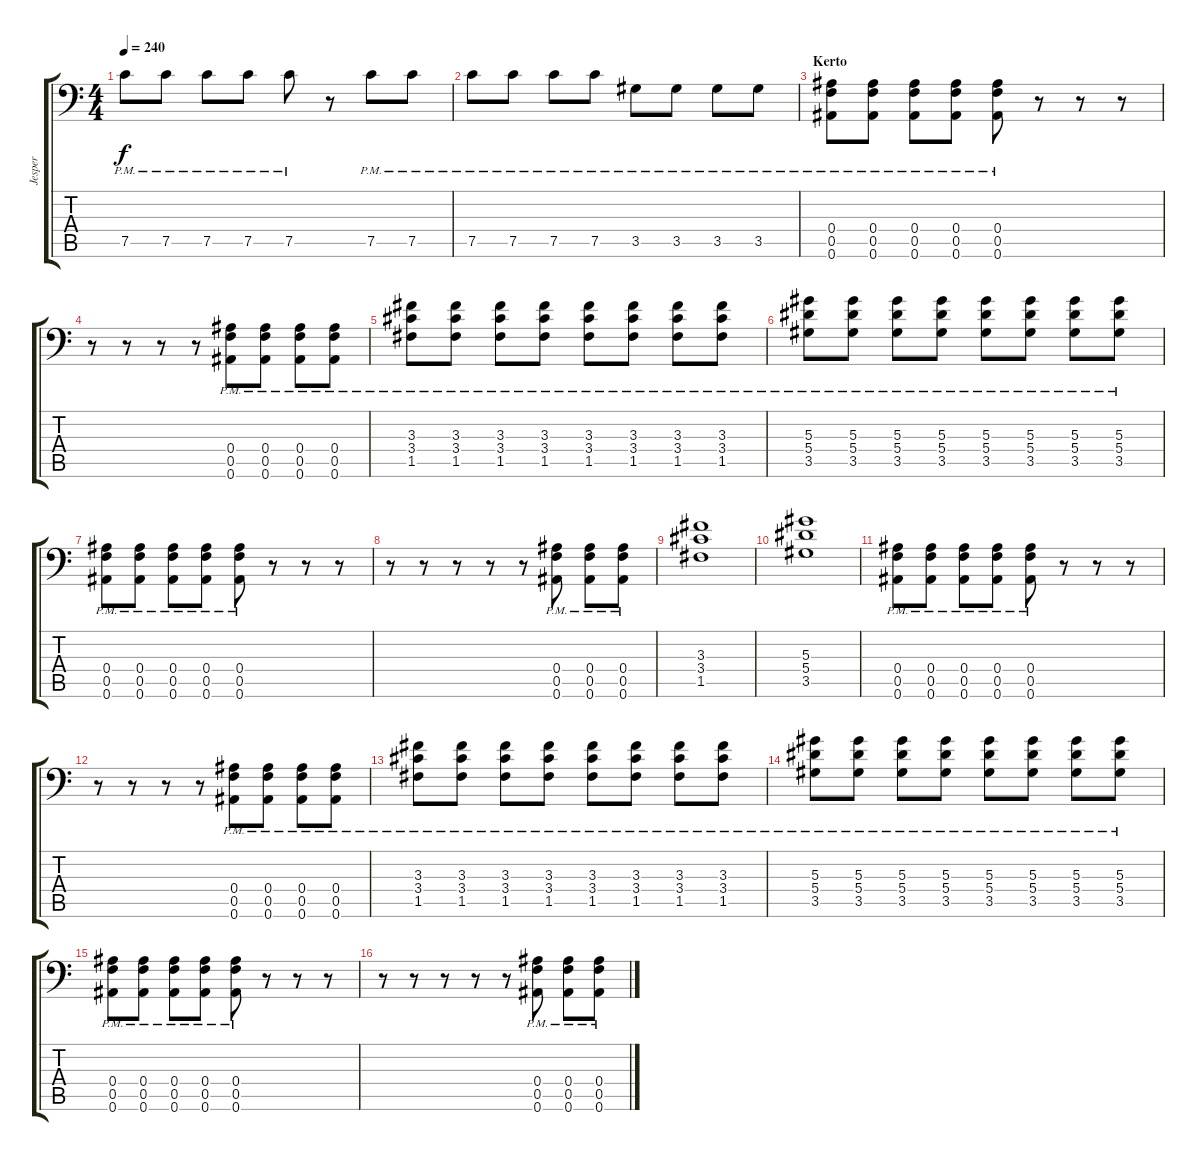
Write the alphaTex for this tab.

\track ("Jesper" "Jesper") {instrument distortionguitar}
\staff {score tabs}
\tuning (C4 G3 Eb3 Bb2 F2 Bb1) {hide}
\ts (4 4)
\tempo 240
\clef f4
\ks c
7.5{pm}.8{dy f} 7.5{pm}.8 7.5{pm}.8 7.5{pm}.8 7.5{pm}.8 r.8 7.5{pm}.8 7.5{pm}.8 |
7.5{pm}.8 7.5{pm}.8 7.5{pm}.8 7.5{pm}.8 3.5{pm}.8 3.5{pm}.8 3.5{pm}.8 3.5{pm}.8 |
\section ("" "Kerto")
(0.4{pm} 0.5{pm} 0.6{pm}).8 (0.4{pm} 0.5{pm} 0.6{pm}).8 (0.4{pm} 0.5{pm} 0.6{pm}).8 (0.4{pm} 0.5{pm} 0.6{pm}).8 (0.4{pm} 0.5{pm} 0.6{pm}).8 r.8 r.8 r.8 |
r.8 r.8 r.8 r.8 (0.4{pm} 0.5{pm} 0.6{pm}).8 (0.4{pm} 0.5{pm} 0.6{pm}).8 (0.4{pm} 0.5{pm} 0.6{pm}).8 (0.4{pm} 0.5{pm} 0.6{pm}).8 |
(3.3{pm} 3.4{pm} 1.5{pm}).8 (3.3{pm} 3.4{pm} 1.5{pm}).8 (3.3{pm} 3.4{pm} 1.5{pm}).8 (3.3{pm} 3.4{pm} 1.5{pm}).8 (3.3{pm} 3.4{pm} 1.5{pm}).8 (3.3{pm} 3.4{pm} 1.5{pm}).8 (3.3{pm} 3.4{pm} 1.5{pm}).8 (3.3{pm} 3.4{pm} 1.5{pm}).8 |
(5.3{pm} 5.4{pm} 3.5{pm}).8 (5.3{pm} 5.4{pm} 3.5{pm}).8 (5.3{pm} 5.4{pm} 3.5{pm}).8 (5.3{pm} 5.4{pm} 3.5{pm}).8 (5.3{pm} 5.4{pm} 3.5{pm}).8 (5.3{pm} 5.4{pm} 3.5{pm}).8 (5.3{pm} 5.4{pm} 3.5{pm}).8 (5.3{pm} 5.4{pm} 3.5{pm}).8 |
(0.4{pm} 0.5{pm} 0.6{pm}).8 (0.4{pm} 0.5{pm} 0.6{pm}).8 (0.4{pm} 0.5{pm} 0.6{pm}).8 (0.4{pm} 0.5{pm} 0.6{pm}).8 (0.4{pm} 0.5{pm} 0.6{pm}).8 r.8 r.8 r.8 |
r.8 r.8 r.8 r.8 r.8 (0.4{pm} 0.5{pm} 0.6{pm}).8 (0.4{pm} 0.5{pm} 0.6{pm}).8 (0.4{pm} 0.5{pm} 0.6{pm}).8 |
(3.3 3.4 1.5).1 |
(5.3 5.4 3.5).1 |
(0.4{pm} 0.5{pm} 0.6{pm}).8 (0.4{pm} 0.5{pm} 0.6{pm}).8 (0.4{pm} 0.5{pm} 0.6{pm}).8 (0.4{pm} 0.5{pm} 0.6{pm}).8 (0.4{pm} 0.5{pm} 0.6{pm}).8 r.8 r.8 r.8 |
r.8 r.8 r.8 r.8 (0.4{pm} 0.5{pm} 0.6{pm}).8 (0.4{pm} 0.5{pm} 0.6{pm}).8 (0.4{pm} 0.5{pm} 0.6{pm}).8 (0.4{pm} 0.5{pm} 0.6{pm}).8 |
(3.3{pm} 3.4{pm} 1.5{pm}).8 (3.3{pm} 3.4{pm} 1.5{pm}).8 (3.3{pm} 3.4{pm} 1.5{pm}).8 (3.3{pm} 3.4{pm} 1.5{pm}).8 (3.3{pm} 3.4{pm} 1.5{pm}).8 (3.3{pm} 3.4{pm} 1.5{pm}).8 (3.3{pm} 3.4{pm} 1.5{pm}).8 (3.3{pm} 3.4{pm} 1.5{pm}).8 |
(5.3{pm} 5.4{pm} 3.5{pm}).8 (5.3{pm} 5.4{pm} 3.5{pm}).8 (5.3{pm} 5.4{pm} 3.5{pm}).8 (5.3{pm} 5.4{pm} 3.5{pm}).8 (5.3{pm} 5.4{pm} 3.5{pm}).8 (5.3{pm} 5.4{pm} 3.5{pm}).8 (5.3{pm} 5.4{pm} 3.5{pm}).8 (5.3{pm} 5.4{pm} 3.5{pm}).8 |
(0.4{pm} 0.5{pm} 0.6{pm}).8 (0.4{pm} 0.5{pm} 0.6{pm}).8 (0.4{pm} 0.5{pm} 0.6{pm}).8 (0.4{pm} 0.5{pm} 0.6{pm}).8 (0.4{pm} 0.5{pm} 0.6{pm}).8 r.8 r.8 r.8 |
r.8 r.8 r.8 r.8 r.8 (0.4{pm} 0.5{pm} 0.6{pm}).8 (0.4{pm} 0.5{pm} 0.6{pm}).8 (0.4{pm} 0.5{pm} 0.6{pm}).8
